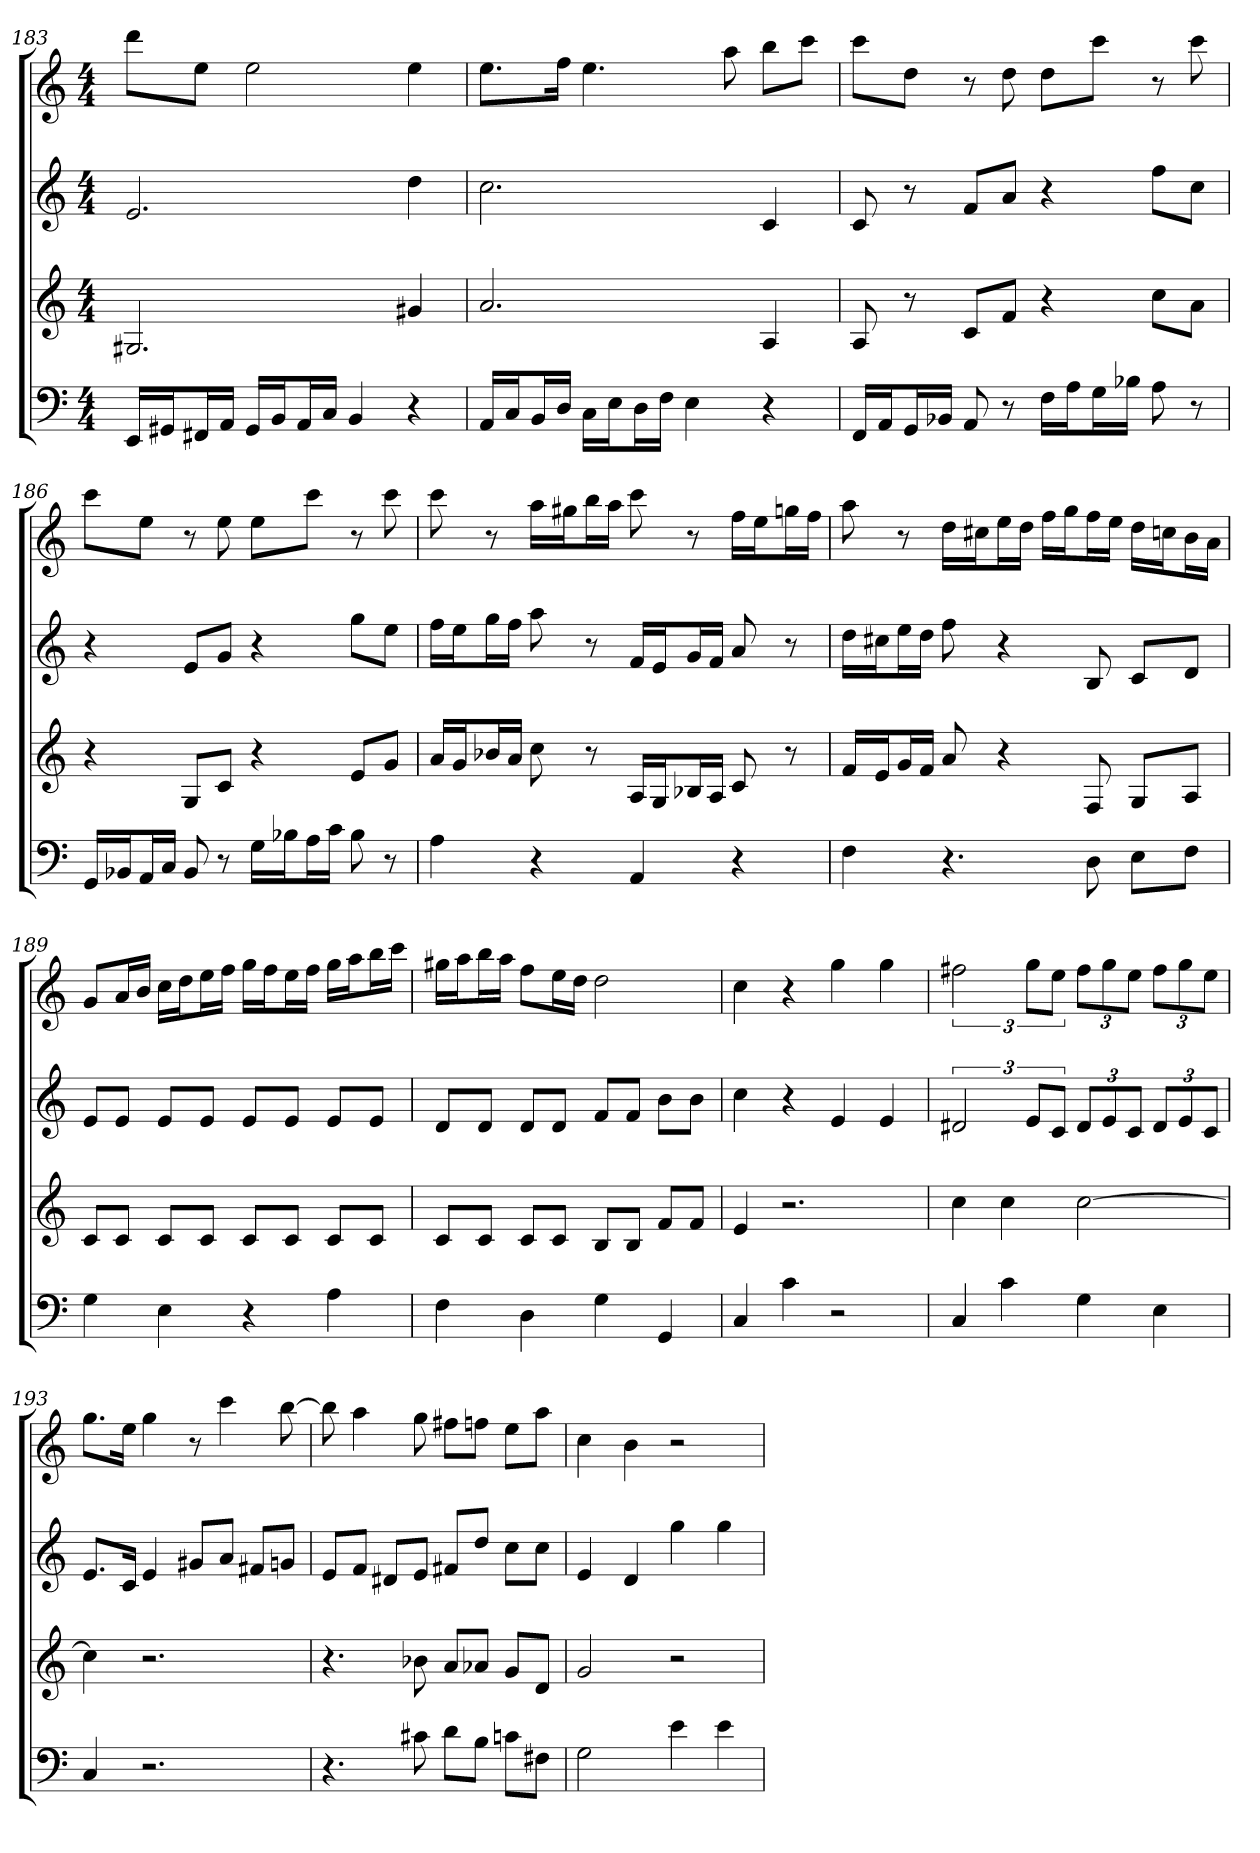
**kern	**kern	**kern	**kern
*part4	*part3	*part2	*part1
*staff4	*staff3	*staff2	*staff1
*k[]	*k[]	*k[]	*k[]
*C:	*C:	*C:	*C:
*M4/4	*M4/4	*M4/4	*M4/4
=183	=183	=183	=183
16EELL	2.G#X	2.e	8dddL
16GG#XJ	.	.	.
16FF#XL	.	.	8eeJ
16AAJJ	.	.	.
16GG#LL	.	.	2ee
16BBJ	.	.	.
16AAL	.	.	.
16CJJ	.	.	.
4BB	.	.	.
4r	4g#X	4dd	4ee
=184	=184	=184	=184
16AALL	2.a	2.cc	8.eeL
16CJ	.	.	.
16BBL	.	.	.
16DJJ	.	.	16ffJk
16CLL	.	.	4.ee
16EJ	.	.	.
16DL	.	.	.
16FJJ	.	.	.
4E	.	.	.
.	.	.	8aa
4r	4A	4c	8bbL
.	.	.	8cccJ
=185	=185	=185	=185
16FFLL	8A	8c	8cccL
16AAJ	.	.	.
16GGL	8r	8r	8ddJ
16BB-XJJ	.	.	.
8AA	8cL	8fL	8r
8r	8fJ	8aJ	8dd
16FLL	4r	4r	8ddL
16AJ	.	.	.
16GL	.	.	8cccJ
16B-XJJ	.	.	.
8A	8ccL	8ffL	8r
8r	8aJ	8ccJ	8ccc
=186	=186	=186	=186
16GGLL	4r	4r	8cccL
16BB-XJ	.	.	.
16AAL	.	.	8eeJ
16CJJ	.	.	.
8BB-	8GL	8eL	8r
8r	8cJ	8gJ	8ee
16GLL	4r	4r	8eeL
16B-XJ	.	.	.
16AL	.	.	8cccJ
16cJJ	.	.	.
8B-	8eL	8ggL	8r
8r	8gJ	8eeJ	8ccc
=187	=187	=187	=187
4A	16aLL	16ffLL	8ccc
.	16gJ	16eeJ	.
.	16b-XL	16ggL	8r
.	16aJJ	16ffJJ	.
4r	8cc	8aa	16aaLL
.	.	.	16gg#XJ
.	8r	8r	16bbL
.	.	.	16aaJJ
4AA	16ALL	16fLL	8ccc
.	16GJ	16eJ	.
.	16B-XL	16gL	8r
.	16AJJ	16fJJ	.
4r	8c	8a	16ffLL
.	.	.	16eeJ
.	8r	8r	16ggnL
.	.	.	16ffJJ
=188	=188	=188	=188
4F	16fLL	16ddLL	8aa
.	16eJ	16cc#XJ	.
.	16gL	16eeL	8r
.	16fJJ	16ddJJ	.
4.r	8a	8ff	16ddLL
.	.	.	16cc#XJ
.	4r	4r	16eeL
.	.	.	16ddJJ
.	.	.	16ffLL
.	.	.	16ggJ
8D	8F	8B	16ffL
.	.	.	16eeJJ
8EL	8GL	8cL	16ddLL
.	.	.	16ccnJ
8FJ	8AJ	8dJ	16bL
.	.	.	16aJJ
=189	=189	=189	=189
4G	8cL	8eL	8gL
.	8cJ	8eJ	16aL
.	.	.	16bJJ
4E	8cL	8eL	16ccLL
.	.	.	16ddJ
.	8cJ	8eJ	16eeL
.	.	.	16ffJJ
4r	8cL	8eL	16ggLL
.	.	.	16ffJ
.	8cJ	8eJ	16eeL
.	.	.	16ffJJ
4A	8cL	8eL	16ggLL
.	.	.	16aaJ
.	8cJ	8eJ	16bbL
.	.	.	16cccJJ
=190	=190	=190	=190
4F	8cL	8dL	16gg#XLL
.	.	.	16aaJ
.	8cJ	8dJ	16bbL
.	.	.	16aaJJ
4D	8cL	8dL	8ffL
.	8cJ	8dJ	16eeL
.	.	.	16ddJJ
4G	8BL	8fL	2dd
.	8BJ	8fJ	.
4GG	8fL	8bL	.
.	8fJ	8bJ	.
=191	=191	=191	=191
4C	4e	4cc	4cc
4c	2.r	4r	4r
2r	.	4e	4gg
.	.	4e	4gg
=192	=192	=192	=192
4C	4cc	3d#X	3ff#X
4c	4cc	.	.
.	.	12eL	12ggL
.	.	12cJ	12eeJ
4G	[2cc	12d#L	12ff#L
.	.	12e	12gg
.	.	12cJ	12eeJ
4E	.	12d#L	12ff#L
.	.	12e	12gg
.	.	12cJ	12eeJ
=193	=193	=193	=193
4C	4cc]	8.eL	8.ggL
.	.	16cJk	16eeJk
2.r	2.r	4e	4gg
.	.	8g#XL	8r
.	.	8aJ	4ccc
.	.	8f#XL	.
.	.	8gnJ	[8bb
=194	=194	=194	=194
4.r	4.r	8eL	8bb]
.	.	8fJ	4aa
.	.	8d#XL	.
8c#X	8b-X	8eJ	8gg
8dL	8aL	8f#XL	8ff#XL
8BJ	8a-XJ	8ddJ	8ffnJ
8cnL	8gL	8ccL	8eeL
8F#XJ	8dJ	8ccJ	8aaJ
=195	=195	=195	=195
2G	2g	4e	4cc
.	.	4d	4b
4e	2r	4gg	2r
4e	.	4gg	.
=	=	=	=
*-	*-	*-	*-
